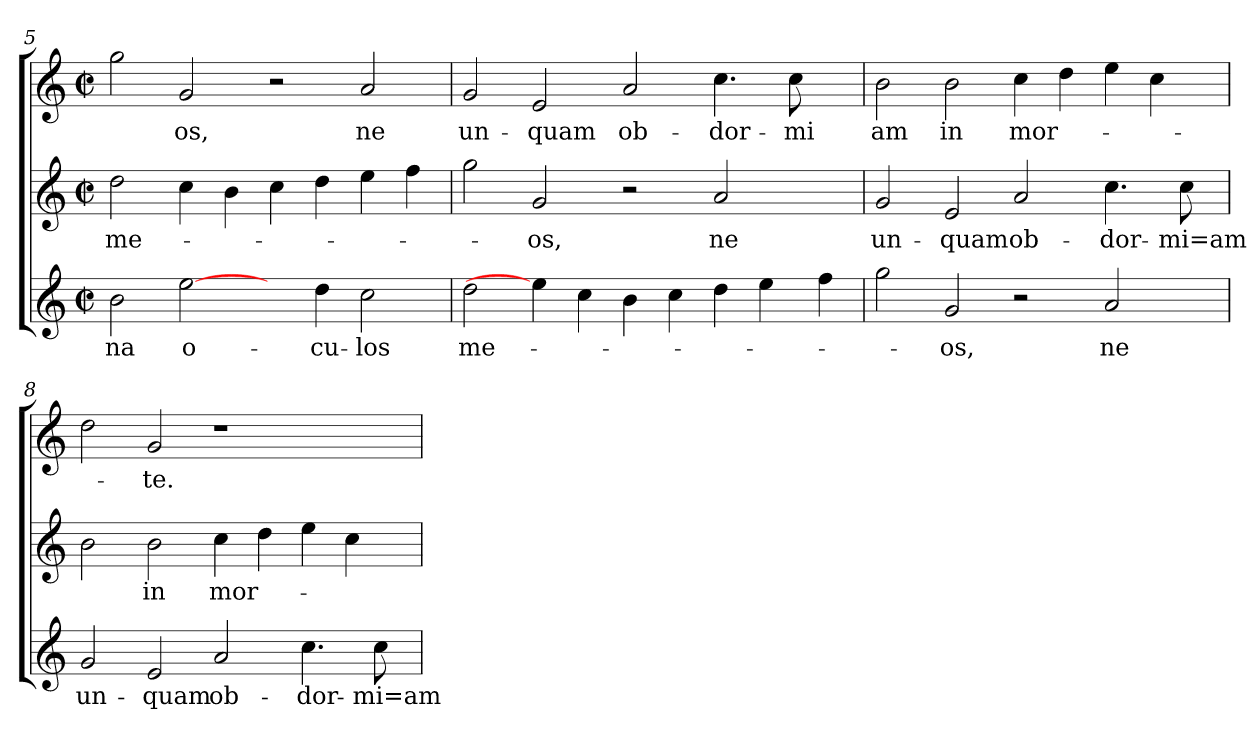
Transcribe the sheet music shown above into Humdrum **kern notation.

**kern	**text	**kern	**text	**kern	**text
*part3	*part3	*part2	*part2	*part1	*part1
*staff3	*staff3	*staff2	*staff2	*staff1	*staff1
*clefG2	*	*clefG2	*	*clefG2	*
*k[]	*	*k[]	*	*k[]	*
*C:	*	*C:	*	*C:	*
*M2/2	*	*M2/2	*	*M2/2	*
*met(c|)	*	*met(c|)	*	*met(c|)	*
=5	=5	=5	=5	=5	=5
!	!LO:LY:b	!	!LO:LY:b	!	!
2b\	-na	2dd\	me-	2gg\	.
!	!LO:LY:b	!	!	!	!LO:LY:b
[2ee\	o-	4cc\	.	2g/	-os,
.	.	4b\	.	.	.
4ryy	.	4cc\	.	2r	.
!	!LO:LY:b	!	!	!	!
4dd\	-cu-	4dd\	.	.	.
!	!LO:LY:b	!	!	!	!LO:LY:b
2cc\	-los	4ee\	.	2a/	ne
.	.	4ff\	.	.	.
=6	=6	=6	=6	=6	=6
!	!LO:LY:b	!	!	!	!LO:LY:b
2dd\	me-	2gg\	.	2g/	un-
!	!	!	!LO:LY:b	!	!LO:LY:b
4ee\]	.	2g/	-os,	2e/	-quam
4cc\	.	.	.	.	.
!	!	!	!	!	!LO:LY:b
4b\	.	2r	.	2a/	ob-
4cc\	.	.	.	.	.
!	!	!	!LO:LY:b	!	!LO:LY:b
4dd\	.	2a/	ne	4.cc\	-dor-
4ee\	.	.	.	.	.
!	!	!	!	!	!LO:LY:b
.	.	.	.	8cc\	-mi
4ff\	.	4ryy	.	4ryy	.
!!LO:LB:g=z
=7	=7	=7	=7	=7	=7
!	!	!	!LO:LY:b	!	!LO:LY:b
2gg\	.	2g/	un-	2b\	am
!	!LO:LY:b	!	!LO:LY:b	!	!LO:LY:b
2g/	-os,	2e/	-quam	2b\	in
!	!	!	!LO:LY:b	!	!LO:LY:b
2r	.	2a/	ob-	4cc\	mor-
.	.	.	.	4dd\	.
!	!LO:LY:b	!	!LO:LY:b	!	!
2a/	ne	4.cc\	-dor-	4ee\	.
.	.	.	.	4cc\	.
!	!	!	!LO:LY:b	!	!
.	.	8cc\	-mi=am	.	.
=8	=8	=8	=8	=8	=8
!	!LO:LY:b	!	!	!	!
2g/	un-	2b\	.	2dd\	.
!	!LO:LY:b	!	!LO:LY:b	!	!LO:LY:b
2e/	-quam	2b\	in	2g/	-te.
!	!LO:LY:b	!	!LO:LY:b	!	!
2a/	ob-	4cc\	mor-	1r	.
.	.	4dd\	.	.	.
!	!LO:LY:b	!	!	!	!
4.cc\	-dor-	4ee\	.	.	.
.	.	4cc\	.	.	.
!	!LO:LY:b	!	!	!	!
8cc\	-mi=am	.	.	.	.
=	=	=	=	=	=
*-	*-	*-	*-	*-	*-
